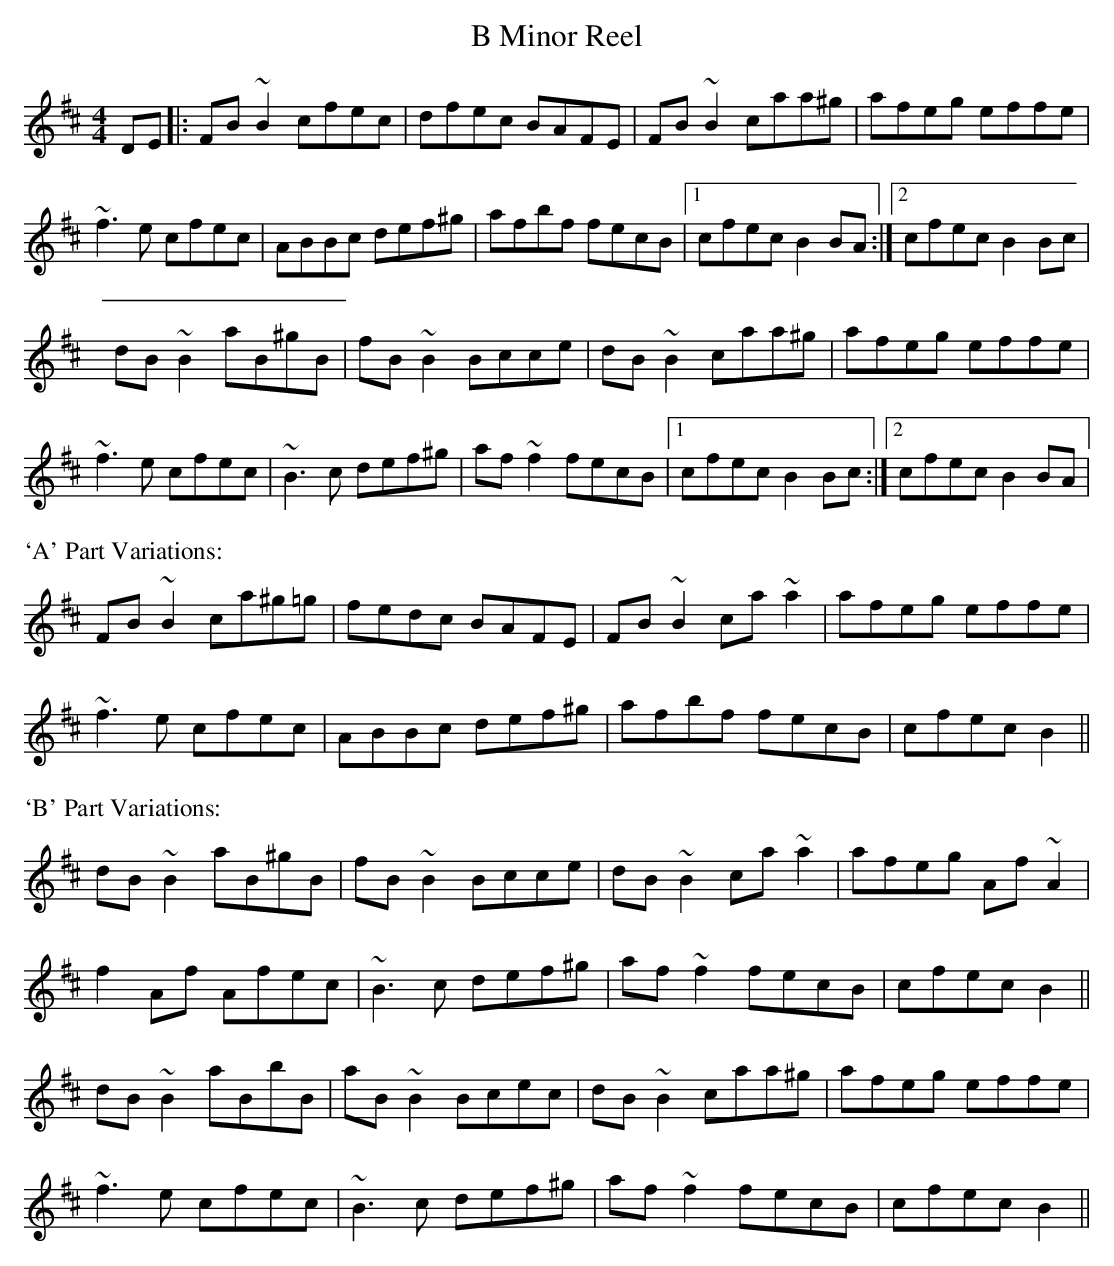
X:1
T:B Minor Reel
M:4/4
L:1/8
K:Bm
DE|:FB~B2 cfec|dfec BAFE|FB~B2 caa^g|afeg effe|
~f3e cfec|ABBc def^g|afbf fecB|1 cfec B2BA:|2 cfec B2Bc|
dB~B2 aB^gB|fB~B2 Bcce|dB~B2 caa^g|afeg effe|
~f3e cfec|~B3c def^g|af~f2 fecB|1 cfec B2Bc:|2 cfec B2BA|
%%text `A' Part Variations:
FB~B2 ca^g=g|fedc BAFE|FB~B2 ca~a2|afeg effe|
~f3e cfec|ABBc def^g|afbf fecB|cfec B2||
%%text `B' Part Variations:
dB~B2 aB^gB|fB~B2 Bcce|dB~B2 ca~a2|afeg Af~A2|
f2Af Afec|~B3c def^g|af~f2 fecB|cfec B2||
dB~B2 aBbB|aB~B2 Bcec|dB~B2 caa^g|afeg effe|
~f3e cfec|~B3c def^g|af~f2 fecB|cfec B2||
